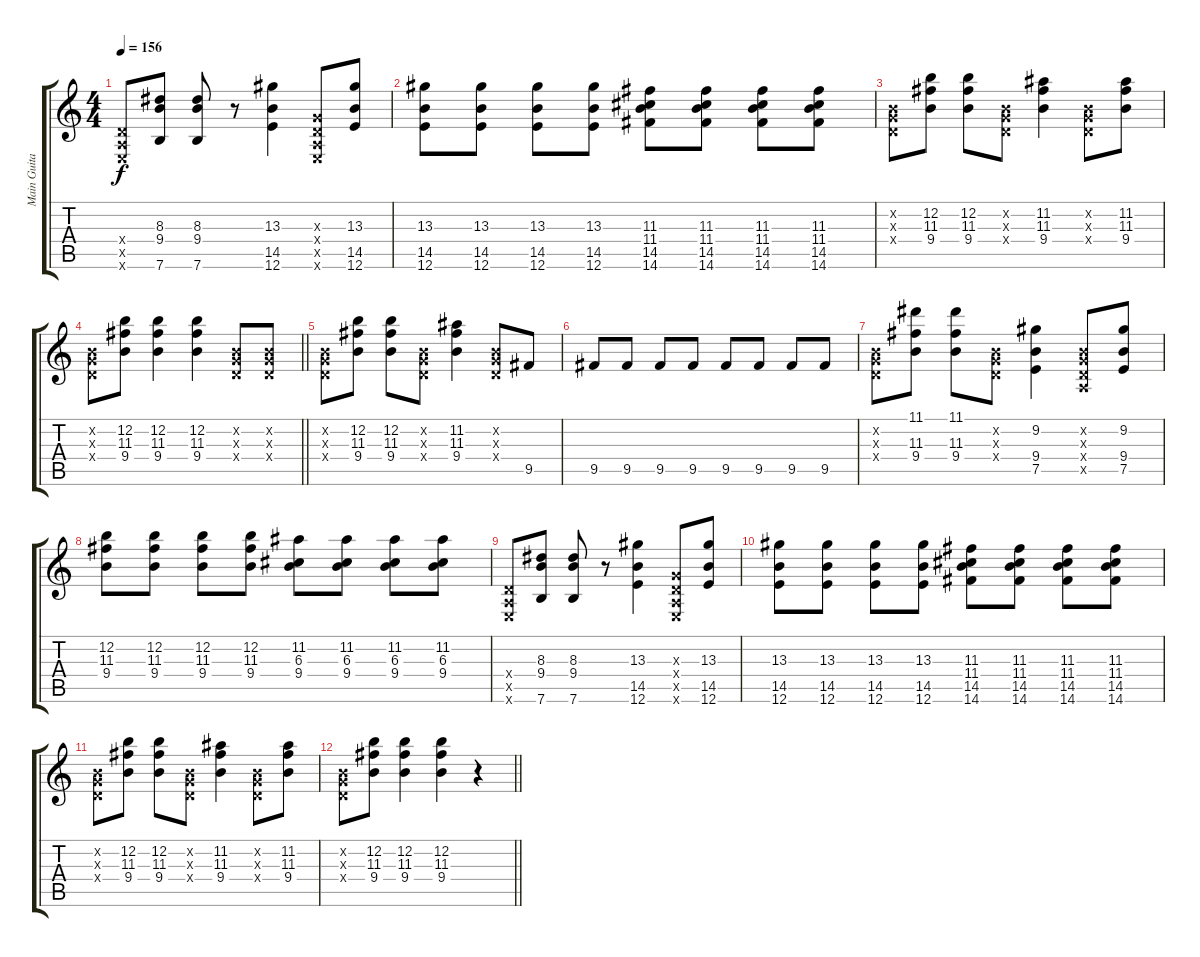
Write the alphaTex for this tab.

\track ("Main Guitar" "Main Guita") {instrument electricguitarclean}
\staff {score tabs}
\tuning (E4 B3 G3 D3 A2 E2) {hide}
\ts (4 4)
\tempo 156
\clef g2
\ks c
(0.4{x} 0.5{x} 0.6{x}).8{dy f} (8.3 9.4 7.6).8 (8.3 9.4 7.6).8 r.8 (13.3 14.5 12.6).4 (0.3{x} 0.4{x} 0.5{x} 0.6{x}).8 (13.3 14.5 12.6).8 |
(13.3 14.5 12.6).8 (13.3 14.5 12.6).8 (13.3 14.5 12.6).8 (13.3 14.5 12.6).8 (11.3 11.4 14.5 14.6).8 (11.3 11.4 14.5 14.6).8 (11.3 11.4 14.5 14.6).8 (11.3 11.4 14.5 14.6).8 |
(0.2{x} 0.3{x} 0.4{x}).8 (12.2 11.3 9.4).8 (12.2 11.3 9.4).8 (0.2{x} 0.3{x} 0.4{x}).8 (11.2 11.3 9.4).4 (0.2{x} 0.3{x} 0.4{x}).8 (11.2 11.3 9.4).8 |
\barLineRight lightlight
(0.2{x} 0.3{x} 0.4{x}).8 (12.2 11.3 9.4).8 (12.2 11.3 9.4).4 (12.2 11.3 9.4).4 (0.2{x} 0.3{x} 0.4{x}).8 (0.2{x} 0.3{x} 0.4{x}).8 |
(0.2{x} 0.3{x} 0.4{x}).8 (12.2 11.3 9.4).8 (12.2 11.3 9.4).8 (0.2{x} 0.3{x} 0.4{x}).8 (11.2 11.3 9.4).4 (0.2{x} 0.3{x} 0.4{x}).8 9.5.8 |
9.5.8 9.5.8 9.5.8 9.5.8 9.5.8 9.5.8 9.5.8 9.5.8 |
(0.2{x} 0.3{x} 0.4{x}).8 (11.1 11.3 9.4).8 (11.1 11.3 9.4).8 (0.2{x} 0.3{x} 0.4{x}).8 (9.2 9.4 7.5).4 (0.2{x} 0.3{x} 0.4{x} 0.5{x}).8 (9.2 9.4 7.5).8 |
(12.2 11.3 9.4).8 (12.2 11.3 9.4).8 (12.2 11.3 9.4).8 (12.2 11.3 9.4).8 (11.2 6.3 9.4).8 (11.2 6.3 9.4).8 (11.2 6.3 9.4).8 (11.2 6.3 9.4).8 |
(0.4{x} 0.5{x} 0.6{x}).8 (8.3 9.4 7.6).8 (8.3 9.4 7.6).8 r.8 (13.3 14.5 12.6).4 (0.3{x} 0.4{x} 0.5{x} 0.6{x}).8 (13.3 14.5 12.6).8 |
(13.3 14.5 12.6).8 (13.3 14.5 12.6).8 (13.3 14.5 12.6).8 (13.3 14.5 12.6).8 (11.3 11.4 14.5 14.6).8 (11.3 11.4 14.5 14.6).8 (11.3 11.4 14.5 14.6).8 (11.3 11.4 14.5 14.6).8 |
(0.2{x} 0.3{x} 0.4{x}).8 (12.2 11.3 9.4).8 (12.2 11.3 9.4).8 (0.2{x} 0.3{x} 0.4{x}).8 (11.2 11.3 9.4).4 (0.2{x} 0.3{x} 0.4{x}).8 (11.2 11.3 9.4).8 |
\barLineRight lightlight
(0.2{x} 0.3{x} 0.4{x}).8 (12.2 11.3 9.4).8 (12.2 11.3 9.4).4 (12.2 11.3 9.4).4 r.4
